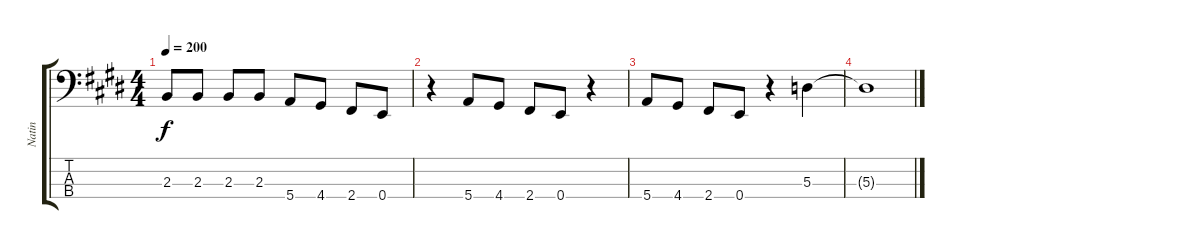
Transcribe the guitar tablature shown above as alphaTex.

\track ("Natin" "Natin") {instrument electricbasspick}
\staff {score tabs}
\tuning (G2 D2 A1 E1) {hide}
\ts (4 4)
\tempo 200
\clef f4
\ks e
2.3.8{dy f} 2.3.8 2.3.8 2.3.8 5.4.8 4.4.8 2.4.8 0.4.8 |
r.4 5.4.8 4.4.8 2.4.8 0.4.8 r.4 |
5.4.8 4.4.8 2.4.8 0.4.8 r.4 5.3.4 |
5.3{t}.1
